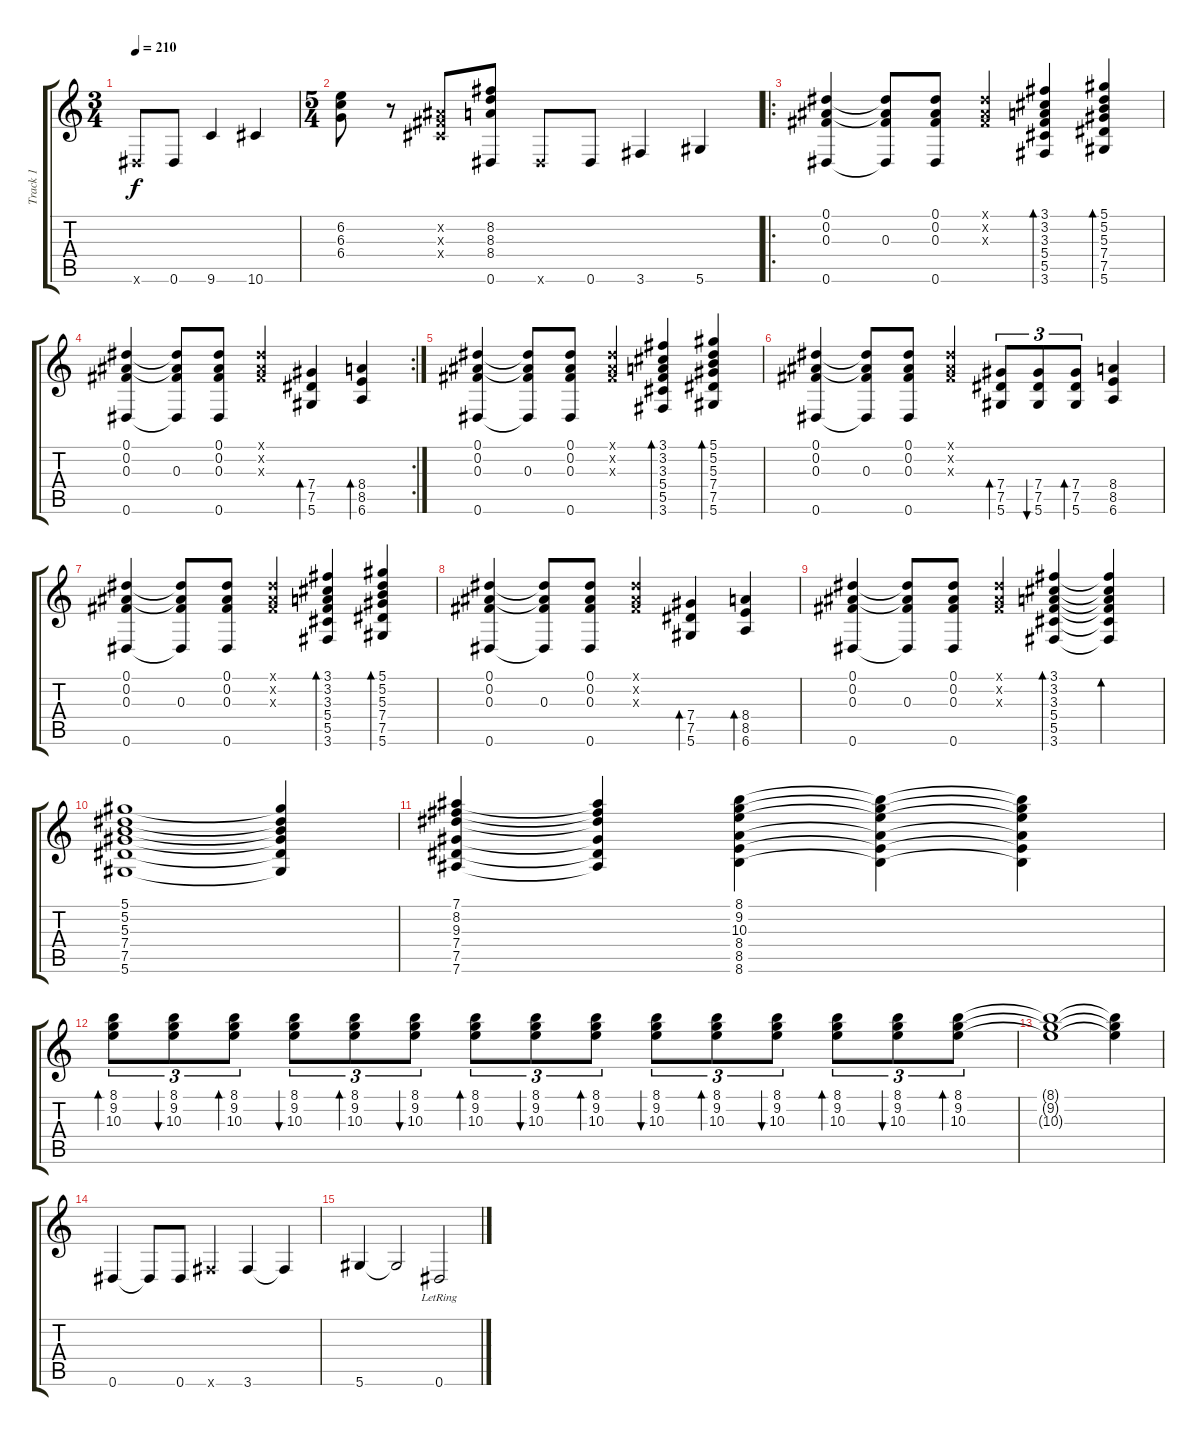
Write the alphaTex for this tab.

\track ("Track 1" "Track 1") {instrument acousticguitarsteel}
\staff {score tabs}
\tuning (Eb4 Bb3 Gb3 Db3 Ab2 Eb2) {hide}
\ts (3 4)
\tempo 210
\clef g2
\ks c
0.6{x}.8{dy f} 0.6.8 9.6.4 10.6.4 |
\ts (5 4)
(6.2 6.3 6.4).8 r.8 (0.2{x} 0.3{x} 0.4{x}).8 (8.2 8.3 8.4 0.6).8 0.6{x}.8 0.6.8 3.6.4 5.6.4 |
\ro
(0.1 0.2 0.3 0.6).4 (0.1{t} 0.2{t} 0.3 0.6{t}).8 (0.1 0.2 0.3 0.6).8 (0.1{x} 0.2{x} 0.3{x}).4 (3.1 3.2 3.3 5.4 5.5 3.6).4{bd 60} (5.1 5.2 5.3 7.4 7.5 5.6).4{bd 60} |
\rc 2
(0.1 0.2 0.3 0.6).4 (0.1{t} 0.2{t} 0.3 0.6{t}).8 (0.1 0.2 0.3 0.6).8 (0.1{x} 0.2{x} 0.3{x}).4 (7.4 7.5 5.6).4{bd 60} (8.4 8.5 6.6).4{bd 60} |
(0.1 0.2 0.3 0.6).4 (0.1{t} 0.2{t} 0.3 0.6{t}).8 (0.1 0.2 0.3 0.6).8 (0.1{x} 0.2{x} 0.3{x}).4 (3.1 3.2 3.3 5.4 5.5 3.6).4{bd 60} (5.1 5.2 5.3 7.4 7.5 5.6).4{bd 60} |
(0.1 0.2 0.3 0.6).4 (0.1{t} 0.2{t} 0.3 0.6{t}).8 (0.1 0.2 0.3 0.6).8 (0.1{x} 0.2{x} 0.3{x}).4 (7.4 7.5 5.6).8{tu (3 2) bd 60} (7.4 7.5 5.6).8{tu (3 2) bu 60} (7.4 7.5 5.6).8{tu (3 2) bd 60} (8.4 8.5 6.6).4 |
(0.1 0.2 0.3 0.6).4 (0.1{t} 0.2{t} 0.3 0.6{t}).8 (0.1 0.2 0.3 0.6).8 (0.1{x} 0.2{x} 0.3{x}).4 (3.1 3.2 3.3 5.4 5.5 3.6).4{bd 60} (5.1 5.2 5.3 7.4 7.5 5.6).4{bd 60} |
(0.1 0.2 0.3 0.6).4 (0.1{t} 0.2{t} 0.3 0.6{t}).8 (0.1 0.2 0.3 0.6).8 (0.1{x} 0.2{x} 0.3{x}).4 (7.4 7.5 5.6).4{bd 60} (8.4 8.5 6.6).4{bd 60} |
(0.1 0.2 0.3 0.6).4 (0.1{t} 0.2{t} 0.3 0.6{t}).8 (0.1 0.2 0.3 0.6).8 (0.1{x} 0.2{x} 0.3{x}).4 (3.1 3.2 3.3 5.4 5.5 3.6).4{bd 60} (3.1{t} 3.2{t} 3.3{t} 5.4{t} 5.5{t} 3.6{t}).4{bd 60} |
(5.1 5.2 5.3 7.4 7.5 5.6).1 (5.1{t} 5.2{t} 5.3{t} 7.4{t} 7.5{t} 5.6{t}).4 |
(7.1 8.2 9.3 7.4 7.5 7.6).4 (7.1{t} 8.2{t} 9.3{t} 7.4{t} 7.5{t} 7.6{t}).4 (8.1 9.2 10.3 8.4 8.5 8.6).4 (8.1{t} 9.2{t} 10.3{t} 8.4{t} 8.5{t} 8.6{t}).4 (8.1{t} 9.2{t} 10.3{t} 8.4{t} 8.5{t} 8.6{t}).4 |
(8.1 9.2 10.3).8{tu (3 2) bd 60} (8.1 9.2 10.3).8{tu (3 2) bu 60} (8.1 9.2 10.3).8{tu (3 2) bd 60} (8.1 9.2 10.3).8{tu (3 2) bu 60} (8.1 9.2 10.3).8{tu (3 2) bd 60} (8.1 9.2 10.3).8{tu (3 2) bu 60} (8.1 9.2 10.3).8{tu (3 2) bd 60} (8.1 9.2 10.3).8{tu (3 2) bu 60} (8.1 9.2 10.3).8{tu (3 2) bd 60} (8.1 9.2 10.3).8{tu (3 2) bu 60} (8.1 9.2 10.3).8{tu (3 2) bd 60} (8.1 9.2 10.3).8{tu (3 2) bu 60} (8.1 9.2 10.3).8{tu (3 2) bd 60} (8.1 9.2 10.3).8{tu (3 2) bu 60} (8.1 9.2 10.3).8{tu (3 2) bd 60} |
(8.1{t} 9.2{t} 10.3{t}).1 (8.1{t} 9.2{t} 10.3{t}).4 |
0.6.4 0.6{t}.8 0.6.8 3.6{x}.4 3.6.4 3.6{t}.4 |
5.6.4 5.6{t}.2 0.6{lr}.2
